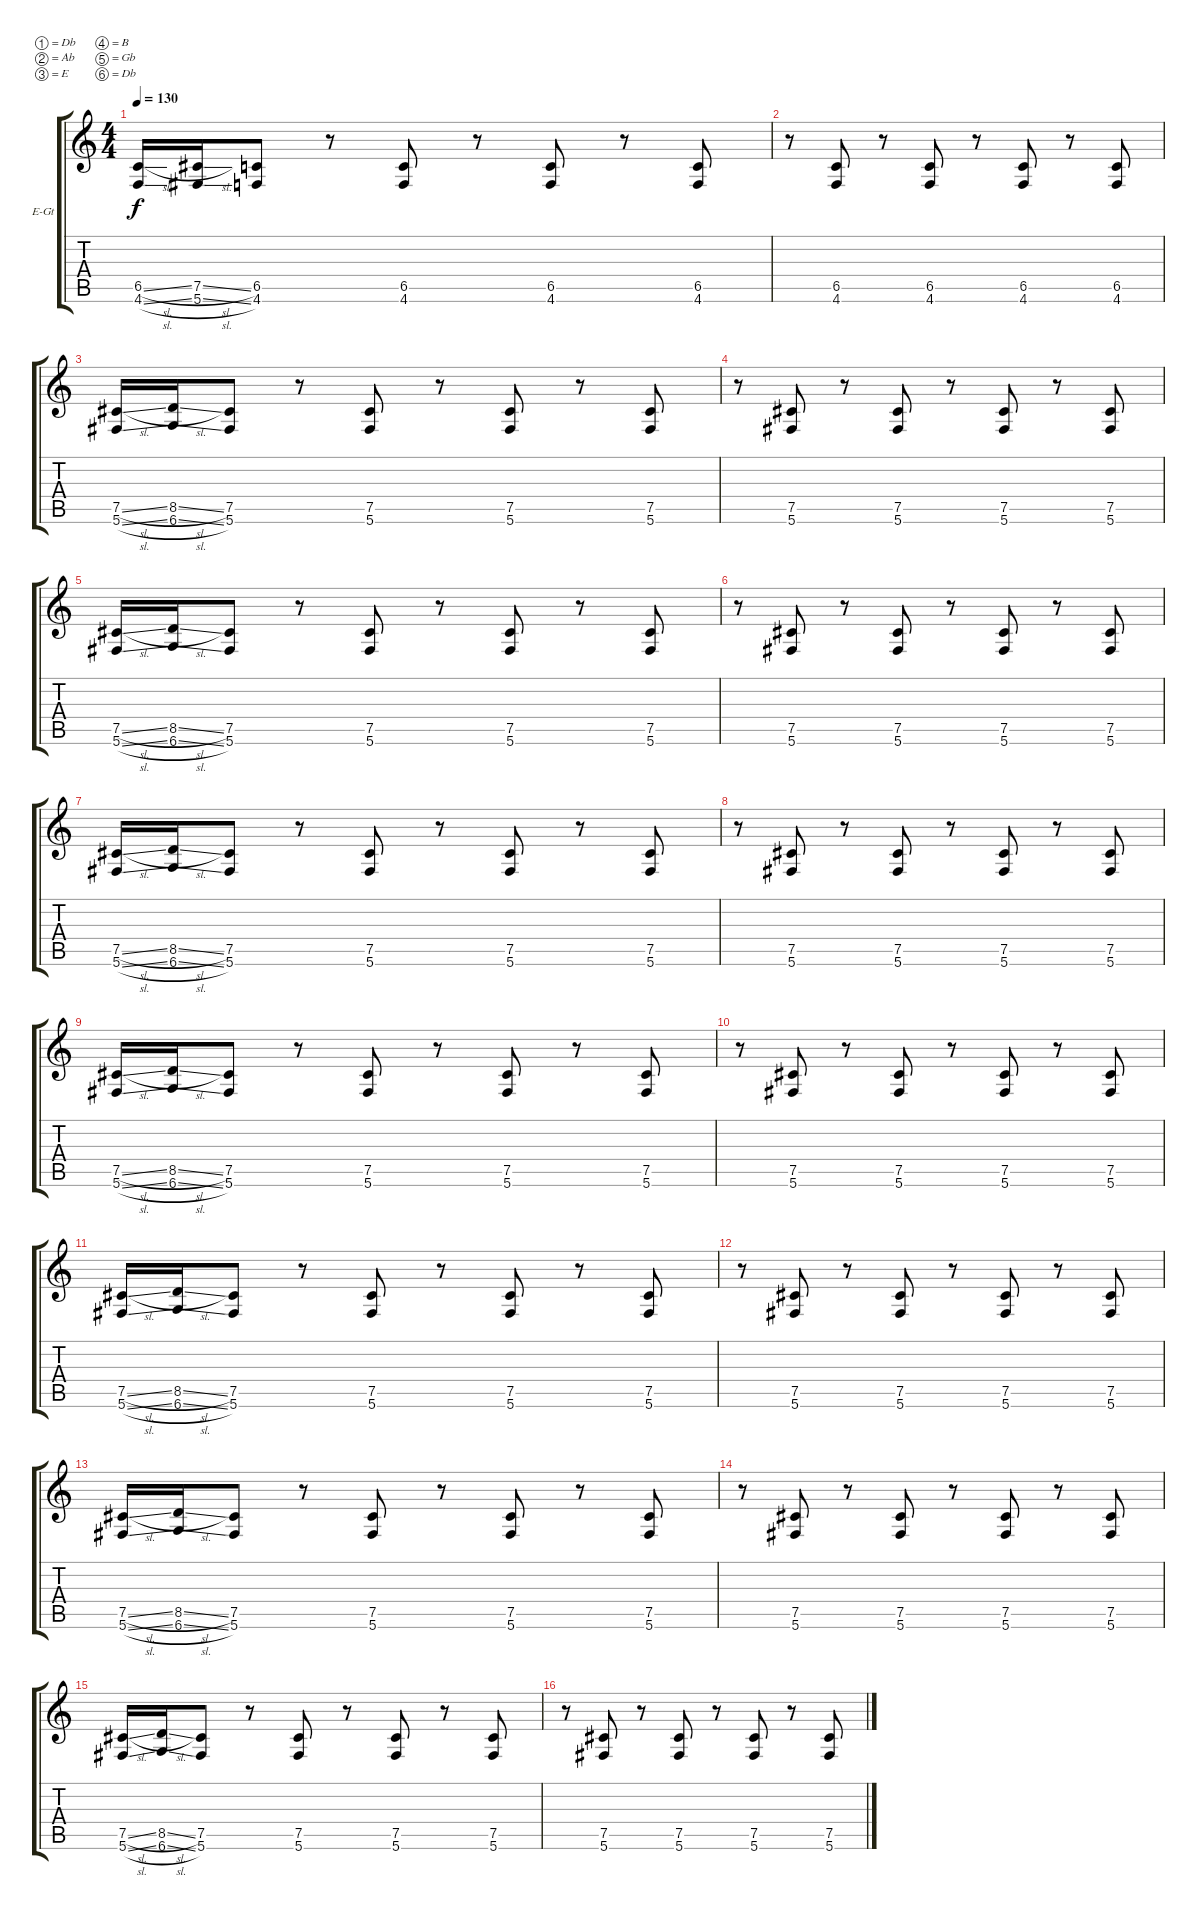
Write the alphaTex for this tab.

\bracketExtendMode groupsimilarinstruments
\firstSystemTrackNameOrientation horizontal
\otherSystemsTrackNameOrientation horizontal
\track ("Tommy Vetterli" "E-Gt") {instrument overdrivenguitar}
\staff {score tabs}
\tuning (Db4 Ab3 E3 B2 Gb2 Db2)
\ts (4 4)
\tempo 130
\clef g2
\ks c
(4.6{sl} 6.5{sl}).16{dy f} (5.6{sl} 7.5{sl}).16 (6.5 4.6).8 r.8 (6.5 4.6).8 r.8 (6.5 4.6).8 r.8 (6.5 4.6).8 |
r.8 (6.5 4.6).8 r.8 (6.5 4.6).8 r.8 (6.5 4.6).8 r.8 (6.5 4.6).8 |
(5.6{sl} 7.5{sl}).16 (8.5{sl} 6.6{sl}).16 (5.6 7.5).8 r.8 (5.6 7.5).8 r.8 (5.6 7.5).8 r.8 (5.6 7.5).8 |
r.8 (5.6 7.5).8 r.8 (7.5 5.6).8 r.8 (7.5 5.6).8 r.8 (7.5 5.6).8 |
(5.6{sl} 7.5{sl}).16 (8.5{sl} 6.6{sl}).16 (5.6 7.5).8 r.8 (5.6 7.5).8 r.8 (5.6 7.5).8 r.8 (5.6 7.5).8 |
r.8 (5.6 7.5).8 r.8 (7.5 5.6).8 r.8 (7.5 5.6).8 r.8 (7.5 5.6).8 |
(5.6{sl} 7.5{sl}).16 (8.5{sl} 6.6{sl}).16 (5.6 7.5).8 r.8 (5.6 7.5).8 r.8 (5.6 7.5).8 r.8 (5.6 7.5).8 |
r.8 (5.6 7.5).8 r.8 (7.5 5.6).8 r.8 (7.5 5.6).8 r.8 (7.5 5.6).8 |
(5.6{sl} 7.5{sl}).16 (8.5{sl} 6.6{sl}).16 (5.6 7.5).8 r.8 (5.6 7.5).8 r.8 (5.6 7.5).8 r.8 (5.6 7.5).8 |
r.8 (5.6 7.5).8 r.8 (7.5 5.6).8 r.8 (7.5 5.6).8 r.8 (7.5 5.6).8 |
(5.6{sl} 7.5{sl}).16 (8.5{sl} 6.6{sl}).16 (5.6 7.5).8 r.8 (5.6 7.5).8 r.8 (5.6 7.5).8 r.8 (5.6 7.5).8 |
r.8 (5.6 7.5).8 r.8 (7.5 5.6).8 r.8 (7.5 5.6).8 r.8 (7.5 5.6).8 |
(5.6{sl} 7.5{sl}).16 (8.5{sl} 6.6{sl}).16 (5.6 7.5).8 r.8 (5.6 7.5).8 r.8 (5.6 7.5).8 r.8 (5.6 7.5).8 |
r.8 (5.6 7.5).8 r.8 (7.5 5.6).8 r.8 (7.5 5.6).8 r.8 (7.5 5.6).8 |
(5.6{sl} 7.5{sl}).16 (8.5{sl} 6.6{sl}).16 (5.6 7.5).8 r.8 (5.6 7.5).8 r.8 (5.6 7.5).8 r.8 (5.6 7.5).8 |
r.8 (5.6 7.5).8 r.8 (7.5 5.6).8 r.8 (7.5 5.6).8 r.8 (7.5 5.6).8
